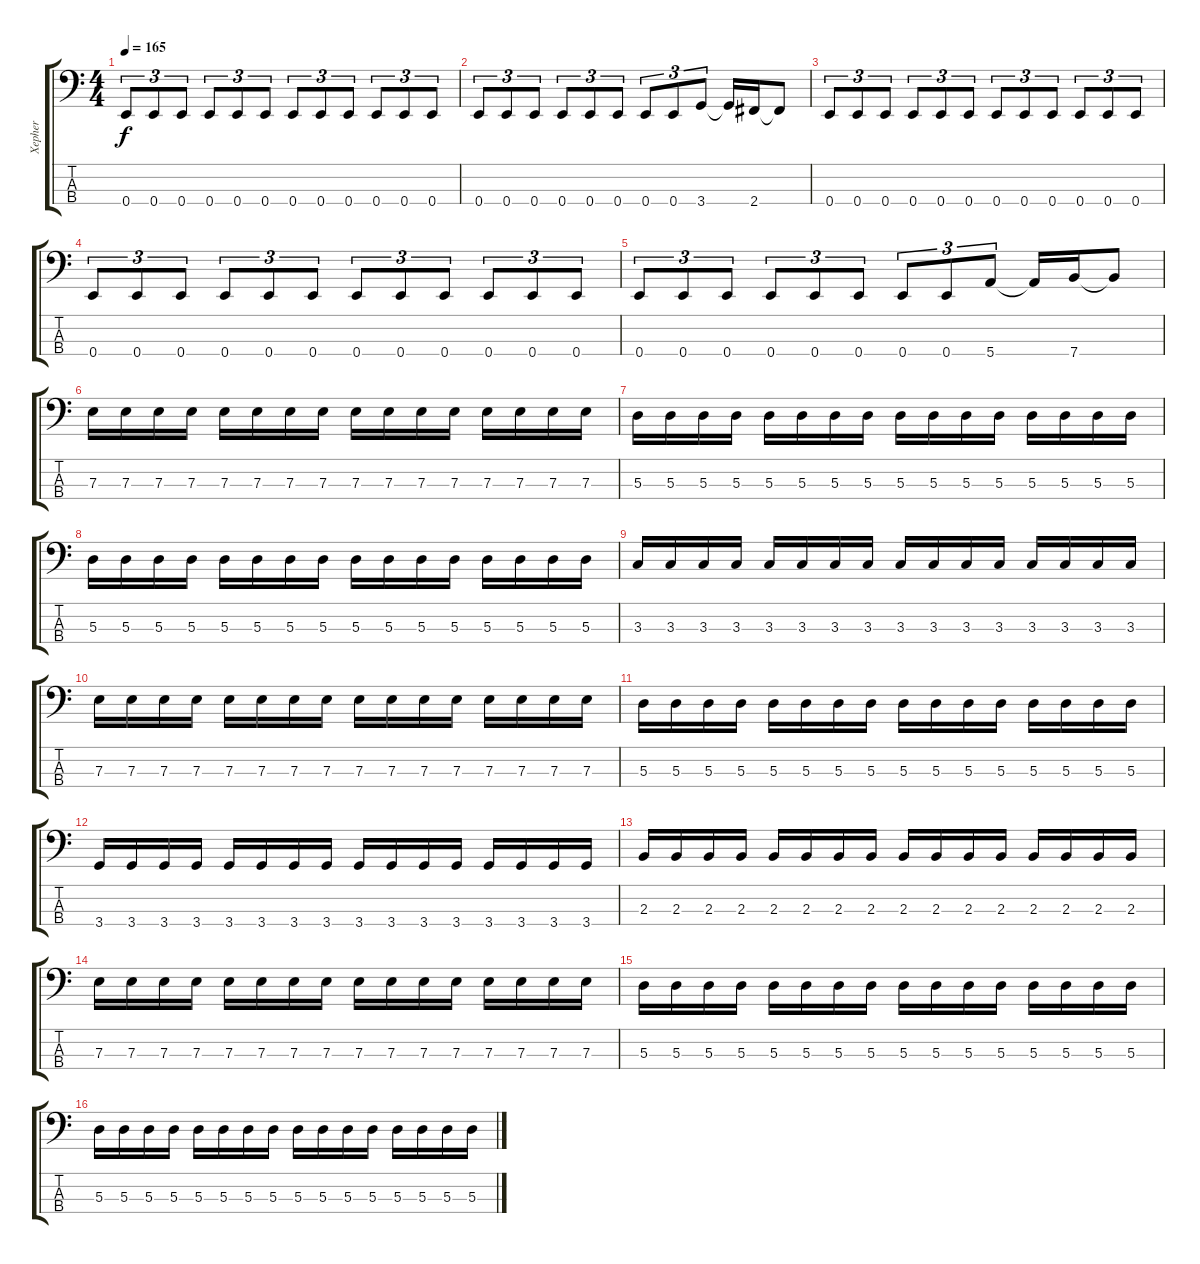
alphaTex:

\track ("Xepher" "Xepher") {instrument electricbassfinger}
\staff {score tabs}
\tuning (G2 D2 A1 E1) {hide}
\ts (4 4)
\tempo 165
\clef f4
\ks c
0.4.8{tu (3 2) dy f} 0.4.8{tu (3 2)} 0.4.8{tu (3 2)} 0.4.8{tu (3 2)} 0.4.8{tu (3 2)} 0.4.8{tu (3 2)} 0.4.8{tu (3 2)} 0.4.8{tu (3 2)} 0.4.8{tu (3 2)} 0.4.8{tu (3 2)} 0.4.8{tu (3 2)} 0.4.8{tu (3 2)} |
0.4.8{tu (3 2)} 0.4.8{tu (3 2)} 0.4.8{tu (3 2)} 0.4.8{tu (3 2)} 0.4.8{tu (3 2)} 0.4.8{tu (3 2)} 0.4.8{tu (3 2)} 0.4.8{tu (3 2)} 3.4.8{tu (3 2)} 3.4{t}.16 2.4.16 2.4{t}.8 |
0.4.8{tu (3 2)} 0.4.8{tu (3 2)} 0.4.8{tu (3 2)} 0.4.8{tu (3 2)} 0.4.8{tu (3 2)} 0.4.8{tu (3 2)} 0.4.8{tu (3 2)} 0.4.8{tu (3 2)} 0.4.8{tu (3 2)} 0.4.8{tu (3 2)} 0.4.8{tu (3 2)} 0.4.8{tu (3 2)} |
0.4.8{tu (3 2)} 0.4.8{tu (3 2)} 0.4.8{tu (3 2)} 0.4.8{tu (3 2)} 0.4.8{tu (3 2)} 0.4.8{tu (3 2)} 0.4.8{tu (3 2)} 0.4.8{tu (3 2)} 0.4.8{tu (3 2)} 0.4.8{tu (3 2)} 0.4.8{tu (3 2)} 0.4.8{tu (3 2)} |
0.4.8{tu (3 2)} 0.4.8{tu (3 2)} 0.4.8{tu (3 2)} 0.4.8{tu (3 2)} 0.4.8{tu (3 2)} 0.4.8{tu (3 2)} 0.4.8{tu (3 2)} 0.4.8{tu (3 2)} 5.4.8{tu (3 2)} 5.4{t}.16 7.4.16 7.4{t}.8 |
7.3.16 7.3.16 7.3.16 7.3.16 7.3.16 7.3.16 7.3.16 7.3.16 7.3.16 7.3.16 7.3.16 7.3.16 7.3.16 7.3.16 7.3.16 7.3.16 |
5.3.16 5.3.16 5.3.16 5.3.16 5.3.16 5.3.16 5.3.16 5.3.16 5.3.16 5.3.16 5.3.16 5.3.16 5.3.16 5.3.16 5.3.16 5.3.16 |
5.3.16 5.3.16 5.3.16 5.3.16 5.3.16 5.3.16 5.3.16 5.3.16 5.3.16 5.3.16 5.3.16 5.3.16 5.3.16 5.3.16 5.3.16 5.3.16 |
3.3.16 3.3.16 3.3.16 3.3.16 3.3.16 3.3.16 3.3.16 3.3.16 3.3.16 3.3.16 3.3.16 3.3.16 3.3.16 3.3.16 3.3.16 3.3.16 |
7.3.16 7.3.16 7.3.16 7.3.16 7.3.16 7.3.16 7.3.16 7.3.16 7.3.16 7.3.16 7.3.16 7.3.16 7.3.16 7.3.16 7.3.16 7.3.16 |
5.3.16 5.3.16 5.3.16 5.3.16 5.3.16 5.3.16 5.3.16 5.3.16 5.3.16 5.3.16 5.3.16 5.3.16 5.3.16 5.3.16 5.3.16 5.3.16 |
3.4.16 3.4.16 3.4.16 3.4.16 3.4.16 3.4.16 3.4.16 3.4.16 3.4.16 3.4.16 3.4.16 3.4.16 3.4.16 3.4.16 3.4.16 3.4.16 |
2.3.16 2.3.16 2.3.16 2.3.16 2.3.16 2.3.16 2.3.16 2.3.16 2.3.16 2.3.16 2.3.16 2.3.16 2.3.16 2.3.16 2.3.16 2.3.16 |
7.3.16 7.3.16 7.3.16 7.3.16 7.3.16 7.3.16 7.3.16 7.3.16 7.3.16 7.3.16 7.3.16 7.3.16 7.3.16 7.3.16 7.3.16 7.3.16 |
5.3.16 5.3.16 5.3.16 5.3.16 5.3.16 5.3.16 5.3.16 5.3.16 5.3.16 5.3.16 5.3.16 5.3.16 5.3.16 5.3.16 5.3.16 5.3.16 |
5.3.16 5.3.16 5.3.16 5.3.16 5.3.16 5.3.16 5.3.16 5.3.16 5.3.16 5.3.16 5.3.16 5.3.16 5.3.16 5.3.16 5.3.16 5.3.16
